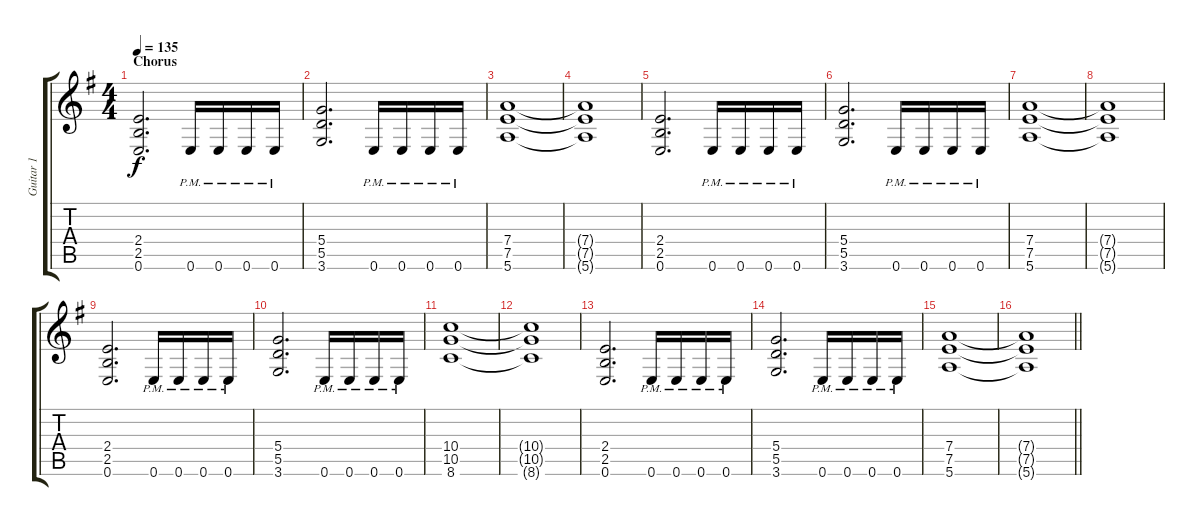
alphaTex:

\track ("Guitar 1" "Guitar 1") {instrument distortionguitar}
\staff {score tabs}
\tuning (E4 B3 G3 D3 A2 E2) {hide}
\ts (4 4)
\section ("" "Chorus")
\tempo 135
\clef g2
\ks eminor
(2.4 2.5 0.6).2{d dy f} 0.6{pm}.16 0.6{pm}.16 0.6{pm}.16 0.6{pm}.16 |
(5.4 5.5 3.6).2{d} 0.6{pm}.16 0.6{pm}.16 0.6{pm}.16 0.6{pm}.16 |
(7.4 7.5 5.6).1 |
(7.4{t} 7.5{t} 5.6{t}).1 |
(2.4 2.5 0.6).2{d} 0.6{pm}.16 0.6{pm}.16 0.6{pm}.16 0.6{pm}.16 |
(5.4 5.5 3.6).2{d} 0.6{pm}.16 0.6{pm}.16 0.6{pm}.16 0.6{pm}.16 |
(7.4 7.5 5.6).1 |
(7.4{t} 7.5{t} 5.6{t}).1 |
(2.4 2.5 0.6).2{d} 0.6{pm}.16 0.6{pm}.16 0.6{pm}.16 0.6{pm}.16 |
(5.4 5.5 3.6).2{d} 0.6{pm}.16 0.6{pm}.16 0.6{pm}.16 0.6{pm}.16 |
(10.4 10.5 8.6).1 |
(10.4{t} 10.5{t} 8.6{t}).1 |
(2.4 2.5 0.6).2{d} 0.6{pm}.16 0.6{pm}.16 0.6{pm}.16 0.6{pm}.16 |
(5.4 5.5 3.6).2{d} 0.6{pm}.16 0.6{pm}.16 0.6{pm}.16 0.6{pm}.16 |
(7.4 7.5 5.6).1 |
\barLineRight lightlight
(7.4{t} 7.5{t} 5.6{t}).1
